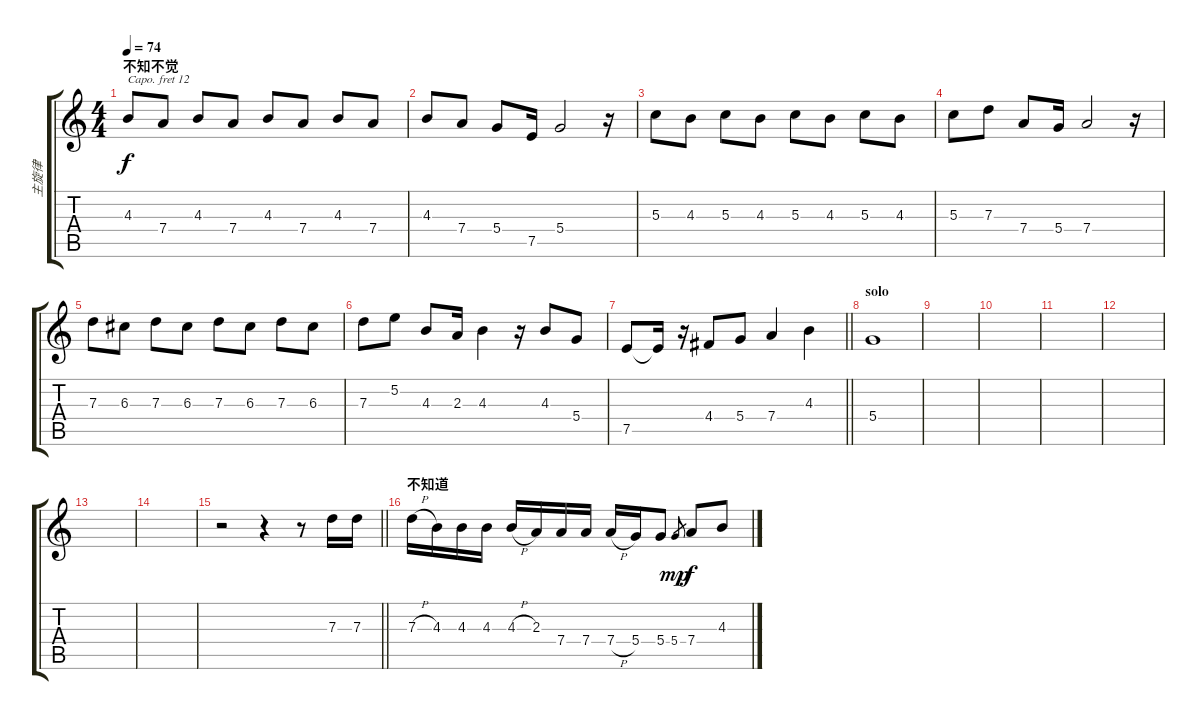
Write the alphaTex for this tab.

\track ("主旋律" "主旋律") {instrument panflute}
\staff {score tabs}
\capo 12
\tuning (E4 B3 G3 D3 A2 E2) {hide}
\ts (4 4)
\section ("" "不知不觉")
\tempo 74
\clef g2
\ks c
4.3.8{dy f} 7.4.8 4.3.8 7.4.8 4.3.8 7.4.8 4.3.8 7.4.8 |
4.3.8 7.4.8 5.4.8 7.5.16 5.4.2 r.16 |
5.3.8 4.3.8 5.3.8 4.3.8 5.3.8 4.3.8 5.3.8 4.3.8 |
5.3.8 7.3.8 7.4.8 5.4.16 7.4.2 r.16 |
7.3.8 6.3.8 7.3.8 6.3.8 7.3.8 6.3.8 7.3.8 6.3.8 |
7.3.8 5.2.8 4.3.8 2.3.16 4.3.4 r.16 4.3.8 5.4.8 |
\barLineRight lightlight
7.5.8 7.5{t}.16 r.16 4.4.8 5.4.8 7.4.4 4.3.4 |
\section ("" "solo")
5.4.1 |
|
|
|
|
|
|
\barLineRight lightlight
r.2 r.4 r.8 7.3.16 7.3.16 |
\section ("" "不知道")
7.3{h}.16 4.3.16 4.3.16 4.3.16 4.3{h}.16 2.3.16 7.4.16 7.4.16 7.4{h}.16 5.4.16 5.4.8 5.4.8{gr dy mp} 7.4.8{dy f} 4.3.8
